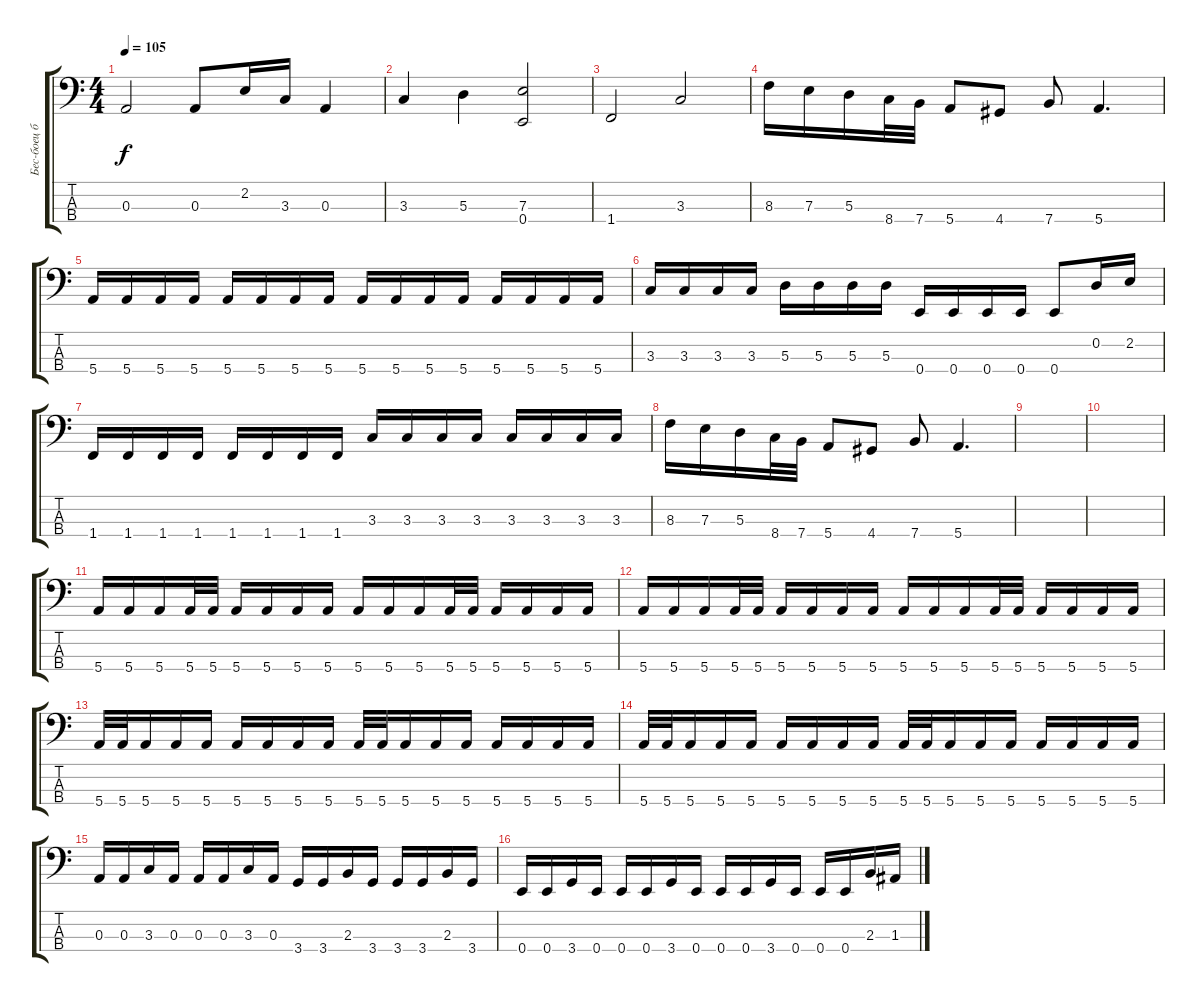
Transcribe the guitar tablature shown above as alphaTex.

\track ("Бес-боец басуха" "Бес-боец б") {instrument electricbassfinger}
\staff {score tabs}
\tuning (G2 D2 A1 E1) {hide}
\ts (4 4)
\tempo 105
\clef f4
\ks c
0.3.2{dy f} 0.3.8 2.2.16 3.3.16 0.3.4 |
3.3.4 5.3.4 (7.3 0.4).2 |
1.4.2 3.3.2 |
8.3.16 7.3.16 5.3.16 8.4.32 7.4.32 5.4.8 4.4.8 7.4.8 5.4.4{d} |
5.4.16 5.4.16 5.4.16 5.4.16 5.4.16 5.4.16 5.4.16 5.4.16 5.4.16 5.4.16 5.4.16 5.4.16 5.4.16 5.4.16 5.4.16 5.4.16 |
3.3.16 3.3.16 3.3.16 3.3.16 5.3.16 5.3.16 5.3.16 5.3.16 0.4.16 0.4.16 0.4.16 0.4.16 0.4.8 0.2.16 2.2.16 |
1.4.16 1.4.16 1.4.16 1.4.16 1.4.16 1.4.16 1.4.16 1.4.16 3.3.16 3.3.16 3.3.16 3.3.16 3.3.16 3.3.16 3.3.16 3.3.16 |
8.3.16 7.3.16 5.3.16 8.4.32 7.4.32 5.4.8 4.4.8 7.4.8 5.4.4{d} |
|
|
5.4.16 5.4.16 5.4.16 5.4.32 5.4.32 5.4.16 5.4.16 5.4.16 5.4.16 5.4.16 5.4.16 5.4.16 5.4.32 5.4.32 5.4.16 5.4.16 5.4.16 5.4.16 |
5.4.16 5.4.16 5.4.16 5.4.32 5.4.32 5.4.16 5.4.16 5.4.16 5.4.16 5.4.16 5.4.16 5.4.16 5.4.32 5.4.32 5.4.16 5.4.16 5.4.16 5.4.16 |
5.4.32 5.4.32 5.4.16 5.4.16 5.4.16 5.4.16 5.4.16 5.4.16 5.4.16 5.4.32 5.4.32 5.4.16 5.4.16 5.4.16 5.4.16 5.4.16 5.4.16 5.4.16 |
5.4.32 5.4.32 5.4.16 5.4.16 5.4.16 5.4.16 5.4.16 5.4.16 5.4.16 5.4.32 5.4.32 5.4.16 5.4.16 5.4.16 5.4.16 5.4.16 5.4.16 5.4.16 |
0.3.16 0.3.16 3.3.16 0.3.16 0.3.16 0.3.16 3.3.16 0.3.16 3.4.16 3.4.16 2.3.16 3.4.16 3.4.16 3.4.16 2.3.16 3.4.16 |
0.4.16 0.4.16 3.4.16 0.4.16 0.4.16 0.4.16 3.4.16 0.4.16 0.4.16 0.4.16 3.4.16 0.4.16 0.4.16 0.4.16 2.3.16 1.3.16
